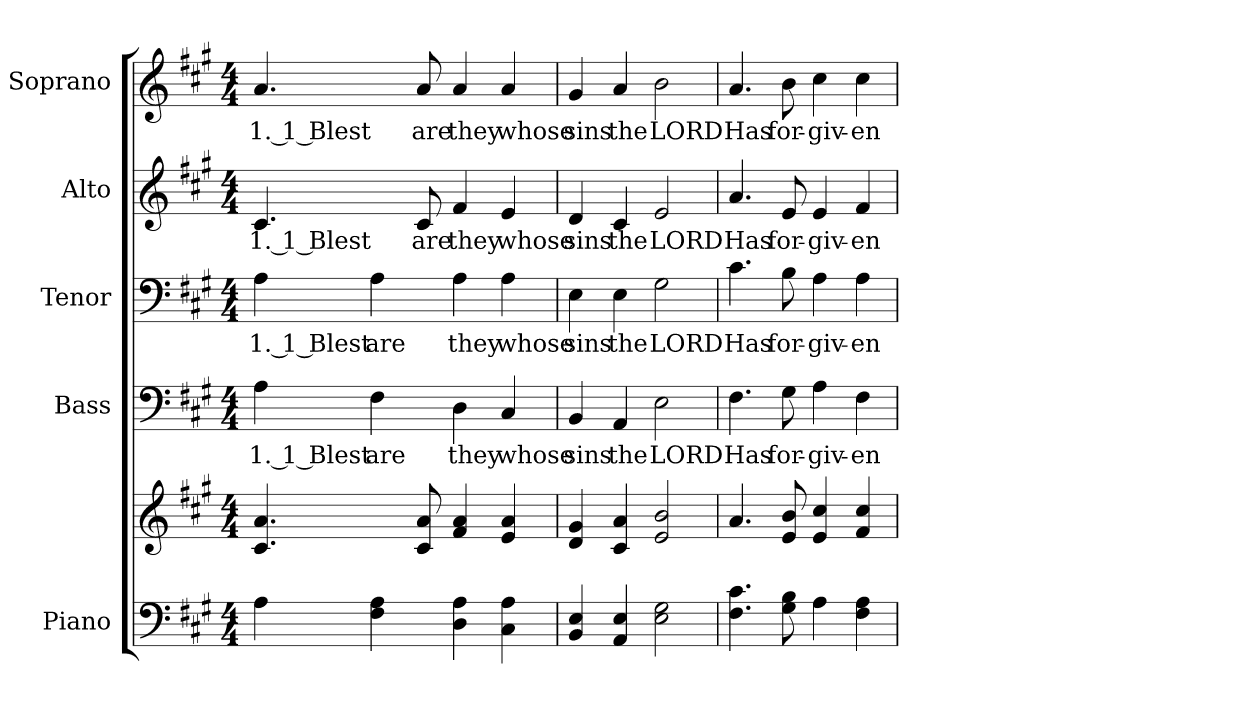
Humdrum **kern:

**kern	**kern	**kern	**text	**kern	**text	**kern	**text	**kern	**text
*part5	*part5	*part4	*part4	*part3	*part3	*part2	*part2	*part1	*part1
*staff6	*staff5	*staff4	*staff4	*staff3	*staff3	*staff2	*staff2	*staff1	*staff1
*I"Piano	*	*I"Bass	*	*I"Tenor	*	*I"Alto	*	*I"Soprano	*
*I'Pno.	*	*I'B.	*	*I'T.	*	*I'A.	*	*I'S.	*
!!LO:PB:g=z
*clefF4	*clefG2	*clefF4	*	*clefF4	*	*clefG2	*	*clefG2	*
*k[f#c#g#]	*k[f#c#g#]	*k[f#c#g#]	*	*k[f#c#g#]	*	*k[f#c#g#]	*	*k[f#c#g#]	*
*A:	*A:	*A:	*	*A:	*	*A:	*	*A:	*
*M4/4	*M4/4	*M4/4	*	*M4/4	*	*M4/4	*	*M4/4	*
*MM120	*MM120	*MM120	*	*MM120	*	*MM120	*	*MM120	*
=1	=1	=1	=1	=1	=1	=1	=1	=1	=1
!	!	!	!LO:LY:b:color=#000000	!	!	!	!	!	!
!	!	!	!	!	!LO:LY:b:color=#000000	!	!	!	!
!	!	!	!	!	!	!	!LO:LY:b:color=#000000	!	!
!	!	!	!	!	!	!	!	!	!LO:LY:b:color=#000000
4Ai\	4.c#i/ 4.ai	4Ai\	1. 1 Blest	4Ai\	1. 1 Blest	4.c#i/	1. 1 Blest	4.ai/	1. 1 Blest
!	!	!	!LO:LY:b:color=#000000	!	!	!	!	!	!
!	!	!	!	!	!LO:LY:b:color=#000000	!	!	!	!
4F#i\ 4Ai	.	4F#i\	are	4Ai\	are	.	.	.	.
!	!	!	!	!	!	!	!LO:LY:b:color=#000000	!	!
!	!	!	!	!	!	!	!	!	!LO:LY:b:color=#000000
.	8c#i/ 8ai	.	.	.	.	8c#i/	are	8ai/	are
!	!	!	!LO:LY:b:color=#000000	!	!	!	!	!	!
!	!	!	!	!	!LO:LY:b:color=#000000	!	!	!	!
!	!	!	!	!	!	!	!LO:LY:b:color=#000000	!	!
!	!	!	!	!	!	!	!	!	!LO:LY:b:color=#000000
4Di\ 4Ai	4f#i/ 4ai	4Di\	they	4Ai\	they	4f#i/	they	4ai/	they
!	!	!	!LO:LY:b:color=#000000	!	!	!	!	!	!
!	!	!	!	!	!LO:LY:b:color=#000000	!	!	!	!
!	!	!	!	!	!	!	!LO:LY:b:color=#000000	!	!
!	!	!	!	!	!	!	!	!	!LO:LY:b:color=#000000
4C#i\ 4Ai	4ei/ 4ai	4C#i/	whose	4Ai\	whose	4ei/	whose	4ai/	whose
=2	=2	=2	=2	=2	=2	=2	=2	=2	=2
!	!	!	!LO:LY:b:color=#000000	!	!	!	!	!	!
!	!	!	!	!	!LO:LY:b:color=#000000	!	!	!	!
!	!	!	!	!	!	!	!LO:LY:b:color=#000000	!	!
!	!	!	!	!	!	!	!	!	!LO:LY:b:color=#000000
4BBi/ 4Ei	4di/ 4g#i	4BBi/	sins	4Ei\	sins	4di/	sins	4g#i/	sins
!	!	!	!LO:LY:b:color=#000000	!	!	!	!	!	!
!	!	!	!	!	!LO:LY:b:color=#000000	!	!	!	!
!	!	!	!	!	!	!	!LO:LY:b:color=#000000	!	!
!	!	!	!	!	!	!	!	!	!LO:LY:b:color=#000000
4AAi/ 4Ei	4c#i/ 4ai	4AAi/	the	4Ei\	the	4c#i/	the	4ai/	the
!	!	!	!LO:LY:b:color=#000000	!	!	!	!	!	!
!	!	!	!	!	!LO:LY:b:color=#000000	!	!	!	!
!	!	!	!	!	!	!	!LO:LY:b:color=#000000	!	!
!	!	!	!	!	!	!	!	!	!LO:LY:b:color=#000000
2Ei\ 2G#i	2ei/ 2bi	2Ei\	LORD	2G#i\	LORD	2ei/	LORD	2bi\	LORD
=3	=3	=3	=3	=3	=3	=3	=3	=3	=3
!	!	!	!LO:LY:b:color=#000000	!	!	!	!	!	!
!	!	!	!	!	!LO:LY:b:color=#000000	!	!	!	!
!	!	!	!	!	!	!	!LO:LY:b:color=#000000	!	!
!	!	!	!	!	!	!	!	!	!LO:LY:b:color=#000000
4.F#i\ 4.c#i	4.ai/	4.F#i\	Has	4.c#i\	Has	4.ai/	Has	4.ai/	Has
!	!	!	!LO:LY:b:color=#000000	!	!	!	!	!	!
!	!	!	!	!	!LO:LY:b:color=#000000	!	!	!	!
!	!	!	!	!	!	!	!LO:LY:b:color=#000000	!	!
!	!	!	!	!	!	!	!	!	!LO:LY:b:color=#000000
8G#i\ 8Bi	8ei/ 8bi	8G#i\	for-	8Bi\	for-	8ei/	for-	8bi\	for-
!	!	!	!LO:LY:b:color=#000000	!	!	!	!	!	!
!	!	!	!	!	!LO:LY:b:color=#000000	!	!	!	!
!	!	!	!	!	!	!	!LO:LY:b:color=#000000	!	!
!	!	!	!	!	!	!	!	!	!LO:LY:b:color=#000000
4Ai\	4ei/ 4cc#i	4Ai\	-giv-	4Ai\	-giv-	4ei/	-giv-	4cc#i\	-giv-
!	!	!	!LO:LY:b:color=#000000	!	!	!	!	!	!
!	!	!	!	!	!LO:LY:b:color=#000000	!	!	!	!
!	!	!	!	!	!	!	!LO:LY:b:color=#000000	!	!
!	!	!	!	!	!	!	!	!	!LO:LY:b:color=#000000
4F#i\ 4Ai	4f#i/ 4cc#i	4F#i\	-en	4Ai\	-en	4f#i/	-en	4cc#i\	-en
=	=	=	=	=	=	=	=	=	=
*-	*-	*-	*-	*-	*-	*-	*-	*-	*-
